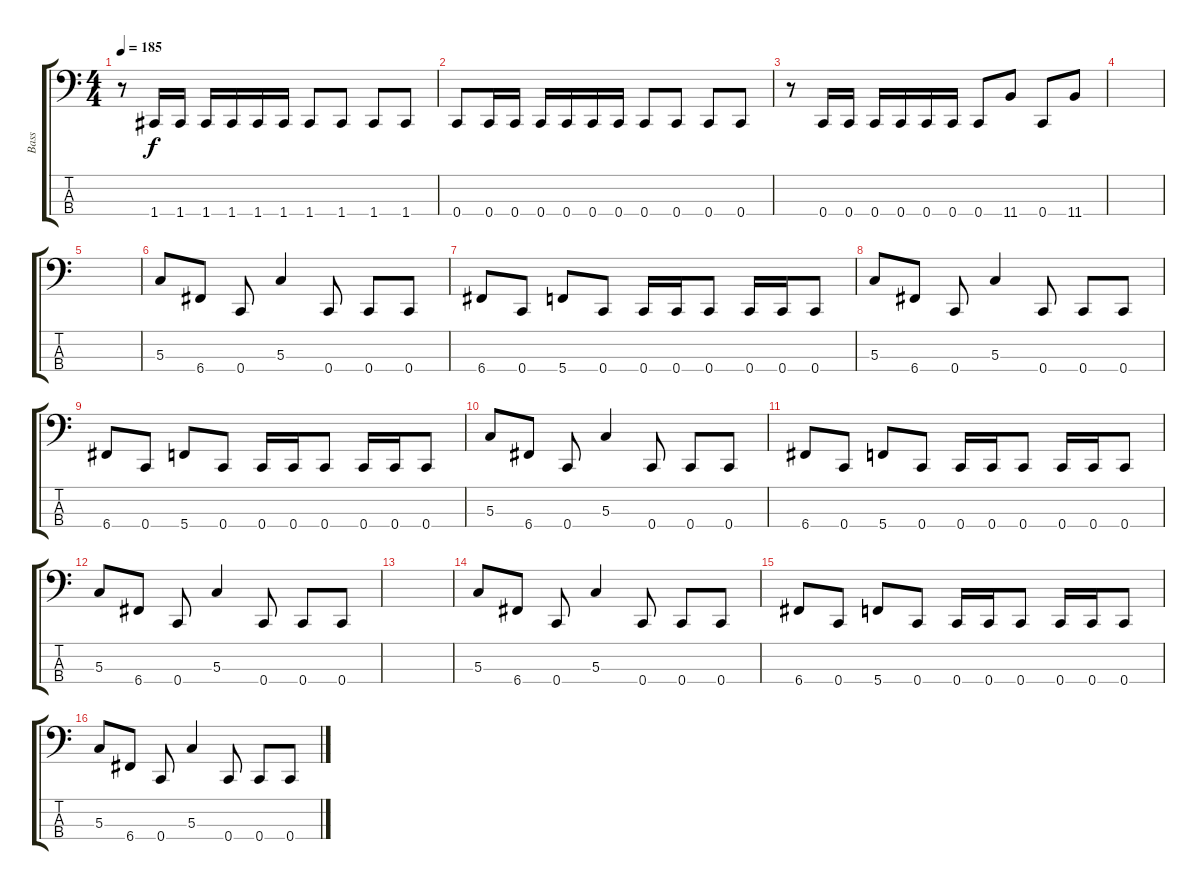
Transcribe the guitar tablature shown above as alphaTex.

\track ("Bass" "Bass") {instrument electricbasspick}
\staff {score tabs}
\tuning (F2 C2 G1 C1) {hide}
\ts (4 4)
\tempo 185
\clef f4
\ks c
r.8{dy f} 1.4.16 1.4.16 1.4.16 1.4.16 1.4.16 1.4.16 1.4.8 1.4.8 1.4.8 1.4.8 |
0.4.8 0.4.16 0.4.16 0.4.16 0.4.16 0.4.16 0.4.16 0.4.8 0.4.8 0.4.8 0.4.8 |
r.8 0.4.16 0.4.16 0.4.16 0.4.16 0.4.16 0.4.16 0.4.8 11.4.8 0.4.8 11.4.8 |
|
|
5.3.8 6.4.8 0.4.8 5.3.4 0.4.8 0.4.8 0.4.8 |
6.4.8 0.4.8 5.4.8 0.4.8 0.4.16 0.4.16 0.4.8 0.4.16 0.4.16 0.4.8 |
5.3.8 6.4.8 0.4.8 5.3.4 0.4.8 0.4.8 0.4.8 |
6.4.8 0.4.8 5.4.8 0.4.8 0.4.16 0.4.16 0.4.8 0.4.16 0.4.16 0.4.8 |
5.3.8 6.4.8 0.4.8 5.3.4 0.4.8 0.4.8 0.4.8 |
6.4.8 0.4.8 5.4.8 0.4.8 0.4.16 0.4.16 0.4.8 0.4.16 0.4.16 0.4.8 |
5.3.8 6.4.8 0.4.8 5.3.4 0.4.8 0.4.8 0.4.8 |
|
5.3.8 6.4.8 0.4.8 5.3.4 0.4.8 0.4.8 0.4.8 |
6.4.8 0.4.8 5.4.8 0.4.8 0.4.16 0.4.16 0.4.8 0.4.16 0.4.16 0.4.8 |
5.3.8 6.4.8 0.4.8 5.3.4 0.4.8 0.4.8 0.4.8
